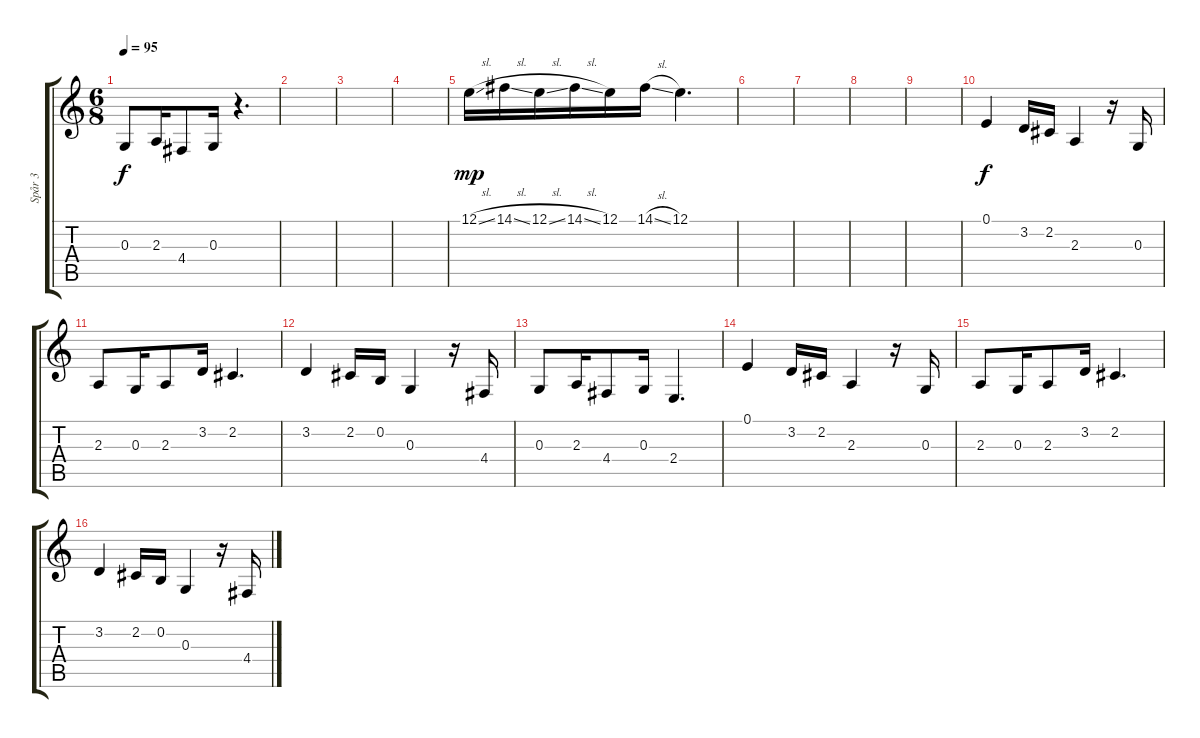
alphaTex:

\track ("Spår 3" "Spår 3") {instrument oboe}
\staff {score tabs}
\tuning (E4 B3 G3 D3 A2 E2) {hide}
\ts (6 8)
\tempo 95
\clef g2
\ks c
0.3.8{dy f} 2.3.16 4.4.8 0.3.16 r.4{d} |
|
|
|
12.1{sl}.16{dy mp} 14.1{sl}.16 12.1{sl}.16 14.1{sl}.16 12.1.16 14.1{sl}.16 12.1.4{d} |
|
|
|
|
0.1.4{dy f} 3.2.16 2.2.16 2.3.4 r.16 0.3.16 |
2.3.8 0.3.16 2.3.8 3.2.16 2.2.4{d} |
3.2.4 2.2.16 0.2.16 0.3.4 r.16 4.4.16 |
0.3.8 2.3.16 4.4.8 0.3.16 2.4.4{d} |
0.1.4 3.2.16 2.2.16 2.3.4 r.16 0.3.16 |
2.3.8 0.3.16 2.3.8 3.2.16 2.2.4{d} |
3.2.4 2.2.16 0.2.16 0.3.4 r.16 4.4.16
